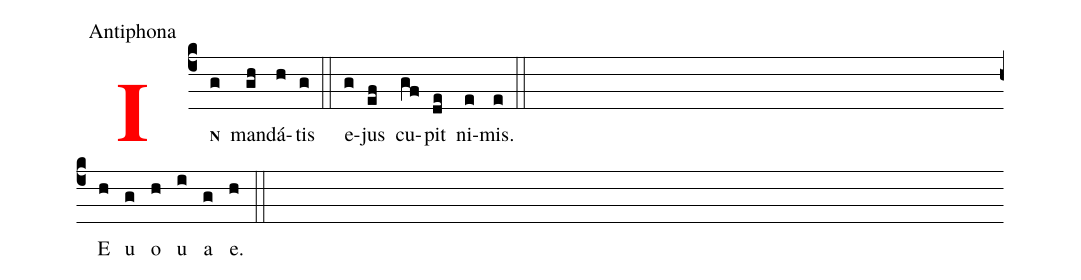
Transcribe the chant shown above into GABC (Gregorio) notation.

office-part: Antiphona;
%%
(c4)<v>\textcolor{red}{\bf I}</v><v>\bf\scriptsize{N}</v>(g) man(gh)dá(h)tis(g) (::) e(g)jus(ef) cu(gf)pit(de) ni(e)mis.(e) (::) (Z) E(h) u(g) o(h) u(i) a(g) e.(h) (::)
